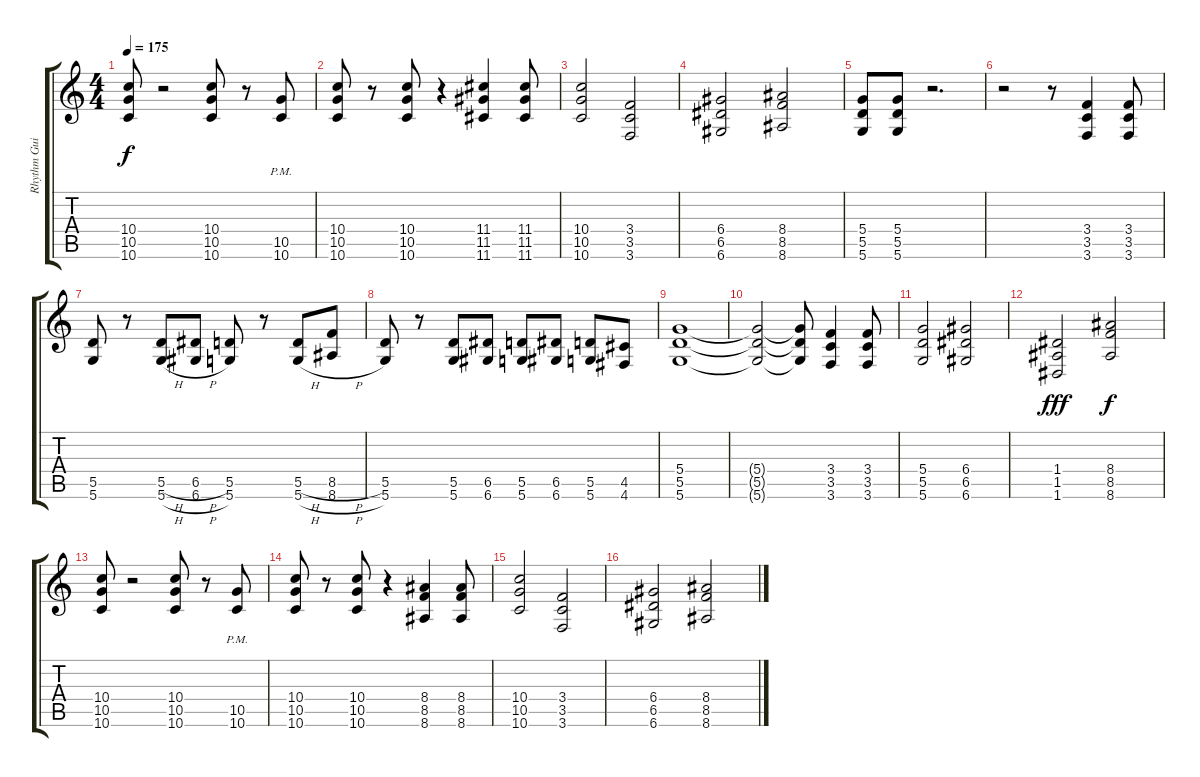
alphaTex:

\track ("Rhythm Guitar" "Rhythm Gui") {instrument overdrivenguitar}
\staff {score tabs}
\tuning (E4 B3 G3 D3 A2 D2) {hide}
\ts (4 4)
\tempo 175
\clef g2
\ks c
(10.4 10.5 10.6).8{dy f} r.2 (10.4 10.5 10.6).8 r.8 (10.5{pm} 10.6{pm}).8 |
(10.4 10.5 10.6).8 r.8 (10.4 10.5 10.6).8 r.4 (11.4 11.5 11.6).4 (11.4 11.5 11.6).8 |
(10.4 10.5 10.6).2 (3.4 3.5 3.6).2 |
(6.4 6.5 6.6).2 (8.4 8.5 8.6).2 |
(5.4 5.5 5.6).8 (5.4 5.5 5.6).8 r.2{d} |
r.2 r.8 (3.4 3.5 3.6).4 (3.4 3.5 3.6).8 |
(5.5 5.6).8 r.8 (5.5{h} 5.6{h}).8 (6.5{h} 6.6{h}).8 (5.5 5.6).8 r.8 (5.5{h} 5.6{h}).8 (8.5{h} 8.6{h}).8 |
(5.5 5.6).8 r.8 (5.5 5.6).8 (6.5 6.6).8 (5.5 5.6).8 (6.5 6.6).8 (5.5 5.6).8 (4.5 4.6).8 |
(5.4 5.5 5.6).1 |
(5.4{t} 5.5{t} 5.6{t}).2 (5.4{t} 5.5{t} 5.6{t}).8 (3.4 3.5 3.6).4 (3.4 3.5 3.6).8 |
(5.4 5.5 5.6).2 (6.4 6.5 6.6).2 |
(1.4 1.5 1.6).2{dy fff} (8.4 8.5 8.6).2{dy f} |
(10.4 10.5 10.6).8 r.2 (10.4 10.5 10.6).8 r.8 (10.5{pm} 10.6{pm}).8 |
(10.4 10.5 10.6).8 r.8 (10.4 10.5 10.6).8 r.4 (8.4 8.5 8.6).4 (8.4 8.5 8.6).8 |
(10.4 10.5 10.6).2 (3.4 3.5 3.6).2 |
(6.4 6.5 6.6).2 (8.4 8.5 8.6).2
